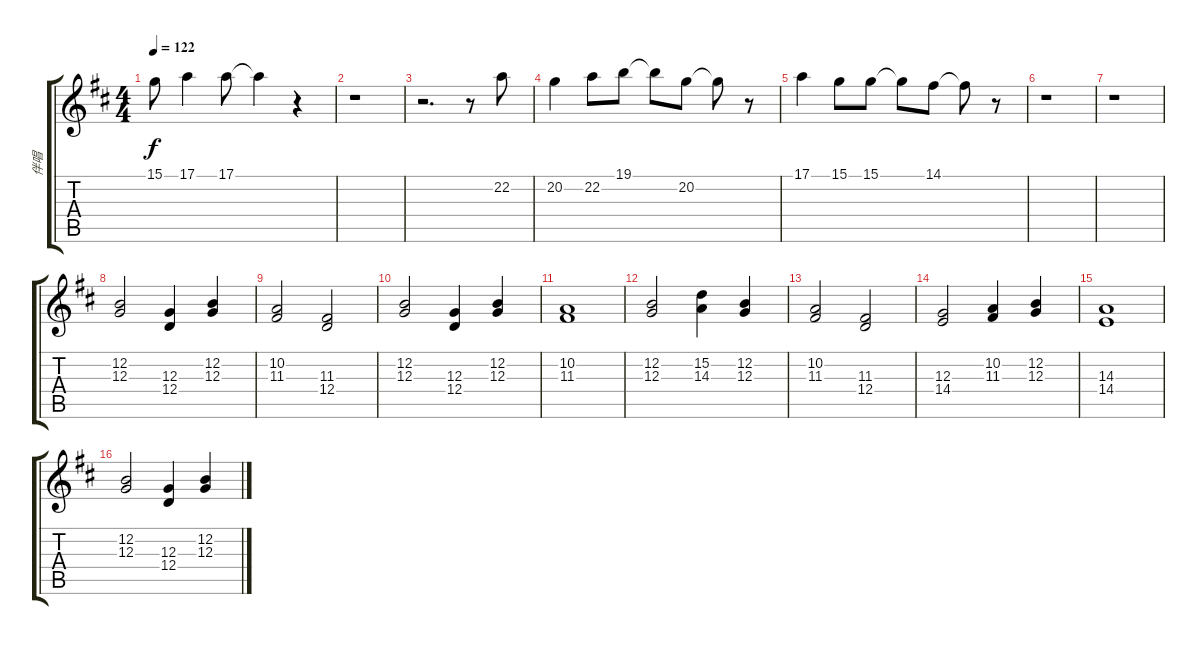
\track ("伴唱" "伴唱") {instrument synthvoice}
\staff {score tabs}
\tuning (E4 B3 G3 D3 A2 E2) {hide}
\ts (4 4)
\tempo 122
\clef g2
\ks d
15.1.8{dy f} 17.1.4 17.1.8 17.1{t}.4 r.4 |
r.1 |
r.2{d} r.8 22.2.8 |
20.2.4 22.2.8 19.1.8 19.1{t}.8 20.2.8 20.2{t}.8 r.8 |
17.1.4 15.1.8 15.1.8 15.1{t}.8 14.1.8 14.1{t}.8 r.8 |
r.1 |
r.1 |
(12.2 12.3).2 (12.3 12.4).4 (12.2 12.3).4 |
(10.2 11.3).2 (11.3 12.4).2 |
(12.2 12.3).2 (12.3 12.4).4 (12.2 12.3).4 |
(10.2 11.3).1 |
(12.2 12.3).2 (15.2 14.3).4 (12.2 12.3).4 |
(10.2 11.3).2 (11.3 12.4).2 |
(12.3 14.4).2 (10.2 11.3).4 (12.2 12.3).4 |
(14.3 14.4).1 |
(12.2 12.3).2 (12.3 12.4).4 (12.2 12.3).4
